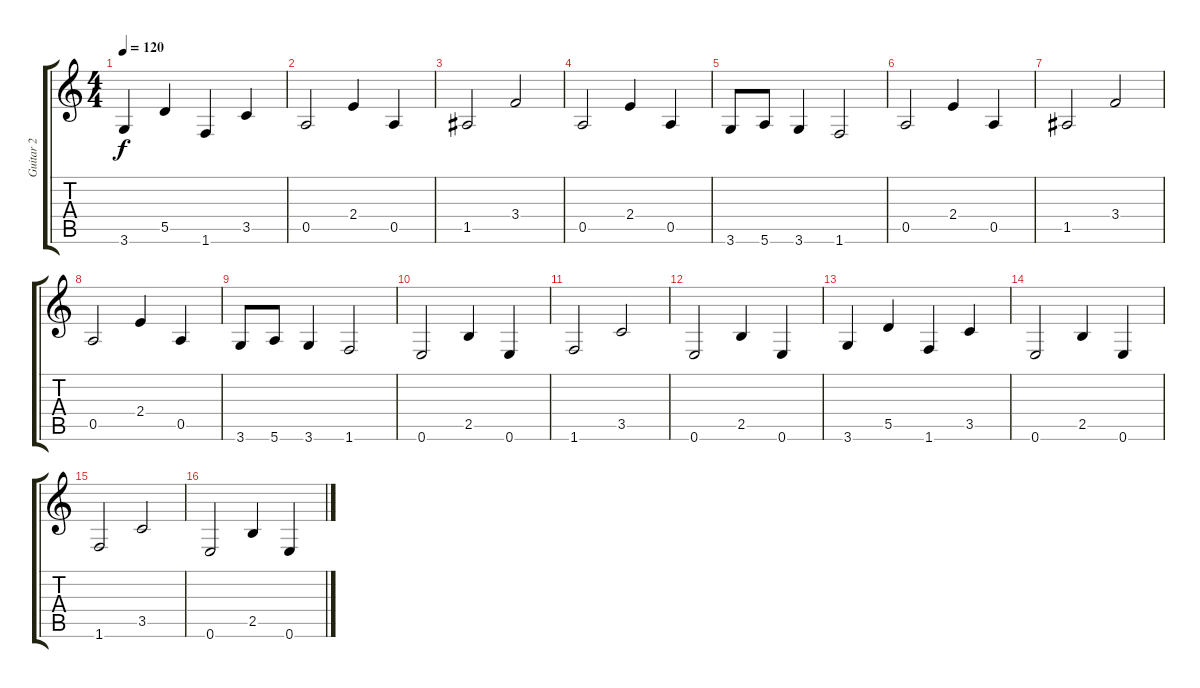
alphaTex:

\track ("Guitar 2" "Guitar 2") {instrument distortionguitar}
\staff {score tabs}
\tuning (E4 B3 G3 D3 A2 E2) {hide}
\ts (4 4)
\tempo 120
\clef g2
\ks c
3.6.4{dy f} 5.5.4 1.6.4 3.5.4 |
0.5.2 2.4.4 0.5.4 |
1.5.2 3.4.2 |
0.5.2 2.4.4 0.5.4 |
3.6.8 5.6.8 3.6.4 1.6.2 |
0.5.2 2.4.4 0.5.4 |
1.5.2 3.4.2 |
0.5.2 2.4.4 0.5.4 |
3.6.8 5.6.8 3.6.4 1.6.2 |
0.6.2 2.5.4 0.6.4 |
1.6.2 3.5.2 |
0.6.2 2.5.4 0.6.4 |
3.6.4 5.5.4 1.6.4 3.5.4 |
0.6.2 2.5.4 0.6.4 |
1.6.2 3.5.2 |
0.6.2 2.5.4 0.6.4
